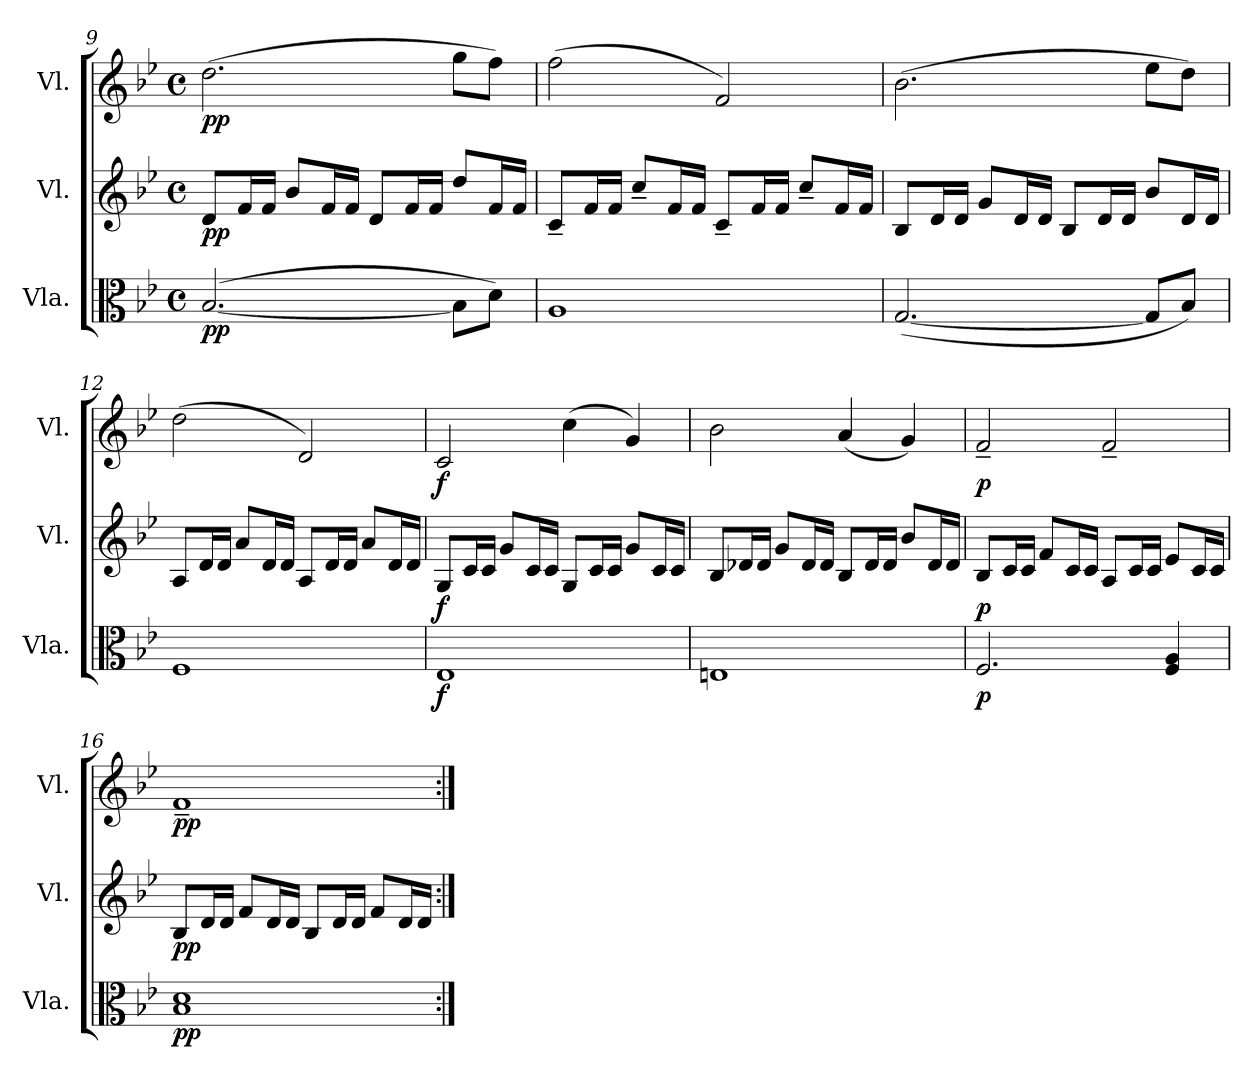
**kern	**dynam	**kern	**dynam	**kern	**dynam
*part3	*part3	*part2	*part2	*part1	*part1
*staff3	*staff3	*staff2	*staff2	*staff1	*staff1
*I"Vla.	*	*I"Vl.	*	*I"Vl.	*
*I'Vla.	*	*I'Vl.	*	*I'Vl.	*
*clefC3	*	*clefG2	*	*clefG2	*
*k[b-e-]	*	*k[b-e-]	*	*k[b-e-]	*
*B-:	*	*B-:	*	*B-:	*
*M4/4	*	*M4/4	*	*M4/4	*
*met(c)	*	*met(c)	*	*met(c)	*
=9	=9	=9	=9	=9	=9
!	!LO:DY:b	!	!LO:DY:b	!	!LO:DY:b
(>[2.B-/	pp	8d/L	pp	(>2.dd\	pp
.	.	16f/L	.	.	.
.	.	16f/JJ	.	.	.
.	.	8b-/L	.	.	.
.	.	16f/L	.	.	.
.	.	16f/JJ	.	.	.
.	.	8d/L	.	.	.
.	.	16f/L	.	.	.
.	.	16f/JJ	.	.	.
8B-\L]	.	8dd/L	.	8gg\L	.
8d\J)	.	16f/L	.	8ff\J)	.
.	.	16f/JJ	.	.	.
=10	=10	=10	=10	=10	=10
1A	.	8c~/L	.	(>2ff\	.
.	.	16f/L	.	.	.
.	.	16f/JJ	.	.	.
.	.	8cc~/L	.	.	.
.	.	16f/L	.	.	.
.	.	16f/JJ	.	.	.
.	.	8c~/L	.	2f/)	.
.	.	16f/L	.	.	.
.	.	16f/JJ	.	.	.
.	.	8cc~/L	.	.	.
.	.	16f/L	.	.	.
.	.	16f/JJ	.	.	.
=11	=11	=11	=11	=11	=11
(<[2.G/	.	8B-/L	.	(>2.b-\	.
.	.	16d/L	.	.	.
.	.	16d/JJ	.	.	.
.	.	8g/L	.	.	.
.	.	16d/L	.	.	.
.	.	16d/JJ	.	.	.
.	.	8B-/L	.	.	.
.	.	16d/L	.	.	.
.	.	16d/JJ	.	.	.
8G/L]	.	8b-/L	.	8ee-\L	.
8B-/J)	.	16d/L	.	8dd\J)	.
.	.	16d/JJ	.	.	.
=12	=12	=12	=12	=12	=12
1F	.	8A/L	.	(>2dd\	.
.	.	16d/L	.	.	.
.	.	16d/JJ	.	.	.
.	.	8a/L	.	.	.
.	.	16d/L	.	.	.
.	.	16d/JJ	.	.	.
.	.	8A/L	.	2d/)	.
.	.	16d/L	.	.	.
.	.	16d/JJ	.	.	.
.	.	8a/L	.	.	.
.	.	16d/L	.	.	.
.	.	16d/JJ	.	.	.
!!LO:LB:g=z
=13	=13	=13	=13	=13	=13
!	!LO:DY:b	!	!LO:DY:b	!	!LO:DY:b
1E-	f	8G/L	f	2c/	f
.	.	16c/L	.	.	.
.	.	16c/JJ	.	.	.
.	.	8g/L	.	.	.
.	.	16c/L	.	.	.
.	.	16c/JJ	.	.	.
.	.	8G/L	.	(>4cc\	.
.	.	16c/L	.	.	.
.	.	16c/JJ	.	.	.
.	.	8g/L	.	4g/)	.
.	.	16c/L	.	.	.
.	.	16c/JJ	.	.	.
=14	=14	=14	=14	=14	=14
1En	.	8B-/L	.	2b-\	.
.	.	16d-X/L	.	.	.
.	.	16d-/JJ	.	.	.
.	.	8g/L	.	.	.
.	.	16d-/L	.	.	.
.	.	16d-/JJ	.	.	.
.	.	8B-/L	.	(<4a/	.
.	.	16d-/L	.	.	.
.	.	16d-/JJ	.	.	.
.	.	8b-/L	.	4g/)	.
.	.	16d-/L	.	.	.
.	.	16d-/JJ	.	.	.
=15	=15	=15	=15	=15	=15
!	!LO:DY:b	!	!LO:DY:b	!	!LO:DY:b
2.F/	p	8B-/L	p	2f~/	p
.	.	16c/L	.	.	.
.	.	16c/JJ	.	.	.
.	.	8f/L	.	.	.
.	.	16c/L	.	.	.
.	.	16c/JJ	.	.	.
.	.	8A/L	.	2f~/	.
.	.	16c/L	.	.	.
.	.	16c/JJ	.	.	.
4F/ 4A/	.	8e-/L	.	.	.
.	.	16c/L	.	.	.
.	.	16c/JJ	.	.	.
=16	=16	=16	=16	=16	=16
!	!LO:DY:b	!	!LO:DY:b	!	!LO:DY:b
1B- 1d	pp	8B-/L	pp	1f~	pp
.	.	16d/L	.	.	.
.	.	16d/JJ	.	.	.
.	.	8f/L	.	.	.
.	.	16d/L	.	.	.
.	.	16d/JJ	.	.	.
.	.	8B-/L	.	.	.
.	.	16d/L	.	.	.
.	.	16d/JJ	.	.	.
.	.	8f/L	.	.	.
.	.	16d/L	.	.	.
.	.	16d/JJ	.	.	.
=:|!	=:|!	=:|!	=:|!	=:|!	=:|!
*-	*-	*-	*-	*-	*-
